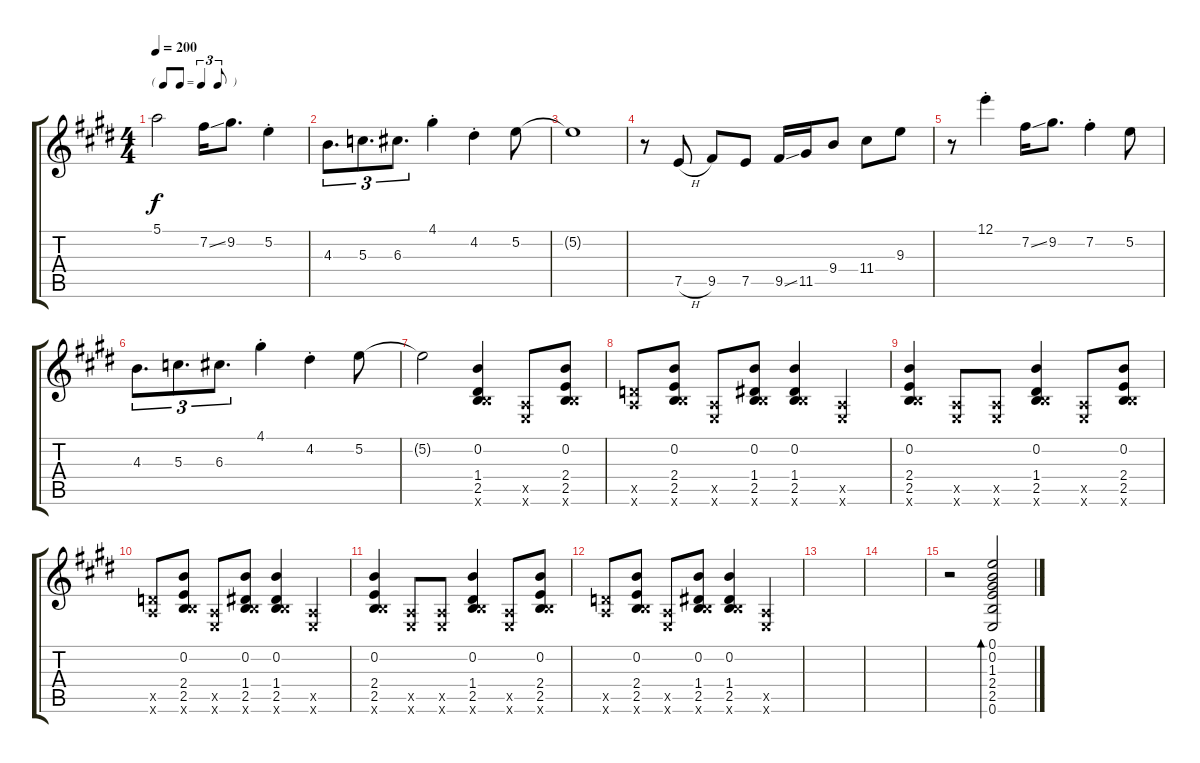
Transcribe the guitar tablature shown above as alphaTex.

\track "" {instrument acousticguitarsteel}
\staff {score tabs}
\tuning (E4 B3 G3 D3 A2 E2) {hide}
\ts (4 4)
\tf triplet8th
\tempo 200
\clef g2
\ks e
5.1{t}.2{dy f} 7.2{ss}.16 9.2.8{d} 5.2{st}.4 |
4.3.8{d tu (3 2)} 5.3.8{d tu (3 2)} 6.3.8{d tu (3 2)} 4.1{st}.4 4.2{st}.4 5.2.8 |
5.2{t}.1 |
r.8 7.5{h}.8 9.5.8 7.5.8 9.5{ss}.16 11.5.16 9.4.8 11.4.8 9.3.8 |
r.8 12.1{st}.4 7.2{ss}.16 9.2.8{d} 7.2{st}.4 5.2.8 |
4.3.8{d tu (3 2)} 5.3.8{d tu (3 2)} 6.3.8{d tu (3 2)} 4.1{st}.4 4.2{st}.4 5.2.8 |
5.2{t}.2 (0.2 1.4 2.5 7.6{x}).4 (0.5{x} 0.6{x}).8 (0.2 2.4 2.5 7.6{x}).8 |
(5.5{x} 5.6{x}).8 (0.2 2.4 2.5 7.6{x}).8 (0.5{x} 0.6{x}).8 (0.2 1.4 2.5 7.6{x}).8 (0.2 1.4 2.5 7.6{x}).4 (0.5{x} 0.6{x}).4 |
(0.2 2.4 2.5 7.6{x}).4 (0.5{x} 0.6{x}).8 (0.5{x} 0.6{x}).8 (0.2 1.4 2.5 7.6{x}).4 (0.5{x} 0.6{x}).8 (0.2 2.4 2.5 7.6{x}).8 |
(5.5{x} 5.6{x}).8 (0.2 2.4 2.5 7.6{x}).8 (0.5{x} 0.6{x}).8 (0.2 1.4 2.5 7.6{x}).8 (0.2 1.4 2.5 7.6{x}).4 (0.5{x} 0.6{x}).4 |
(0.2 2.4 2.5 7.6{x}).4 (0.5{x} 0.6{x}).8 (0.5{x} 0.6{x}).8 (0.2 1.4 2.5 7.6{x}).4 (0.5{x} 0.6{x}).8 (0.2 2.4 2.5 7.6{x}).8 |
(5.5{x} 5.6{x}).8 (0.2 2.4 2.5 7.6{x}).8 (0.5{x} 0.6{x}).8 (0.2 1.4 2.5 7.6{x}).8 (0.2 1.4 2.5 7.6{x}).4 (0.5{x} 0.6{x}).4 |
|
|
r.2 (0.1 0.2 1.3 2.4 2.5 0.6).2{bd 60}
